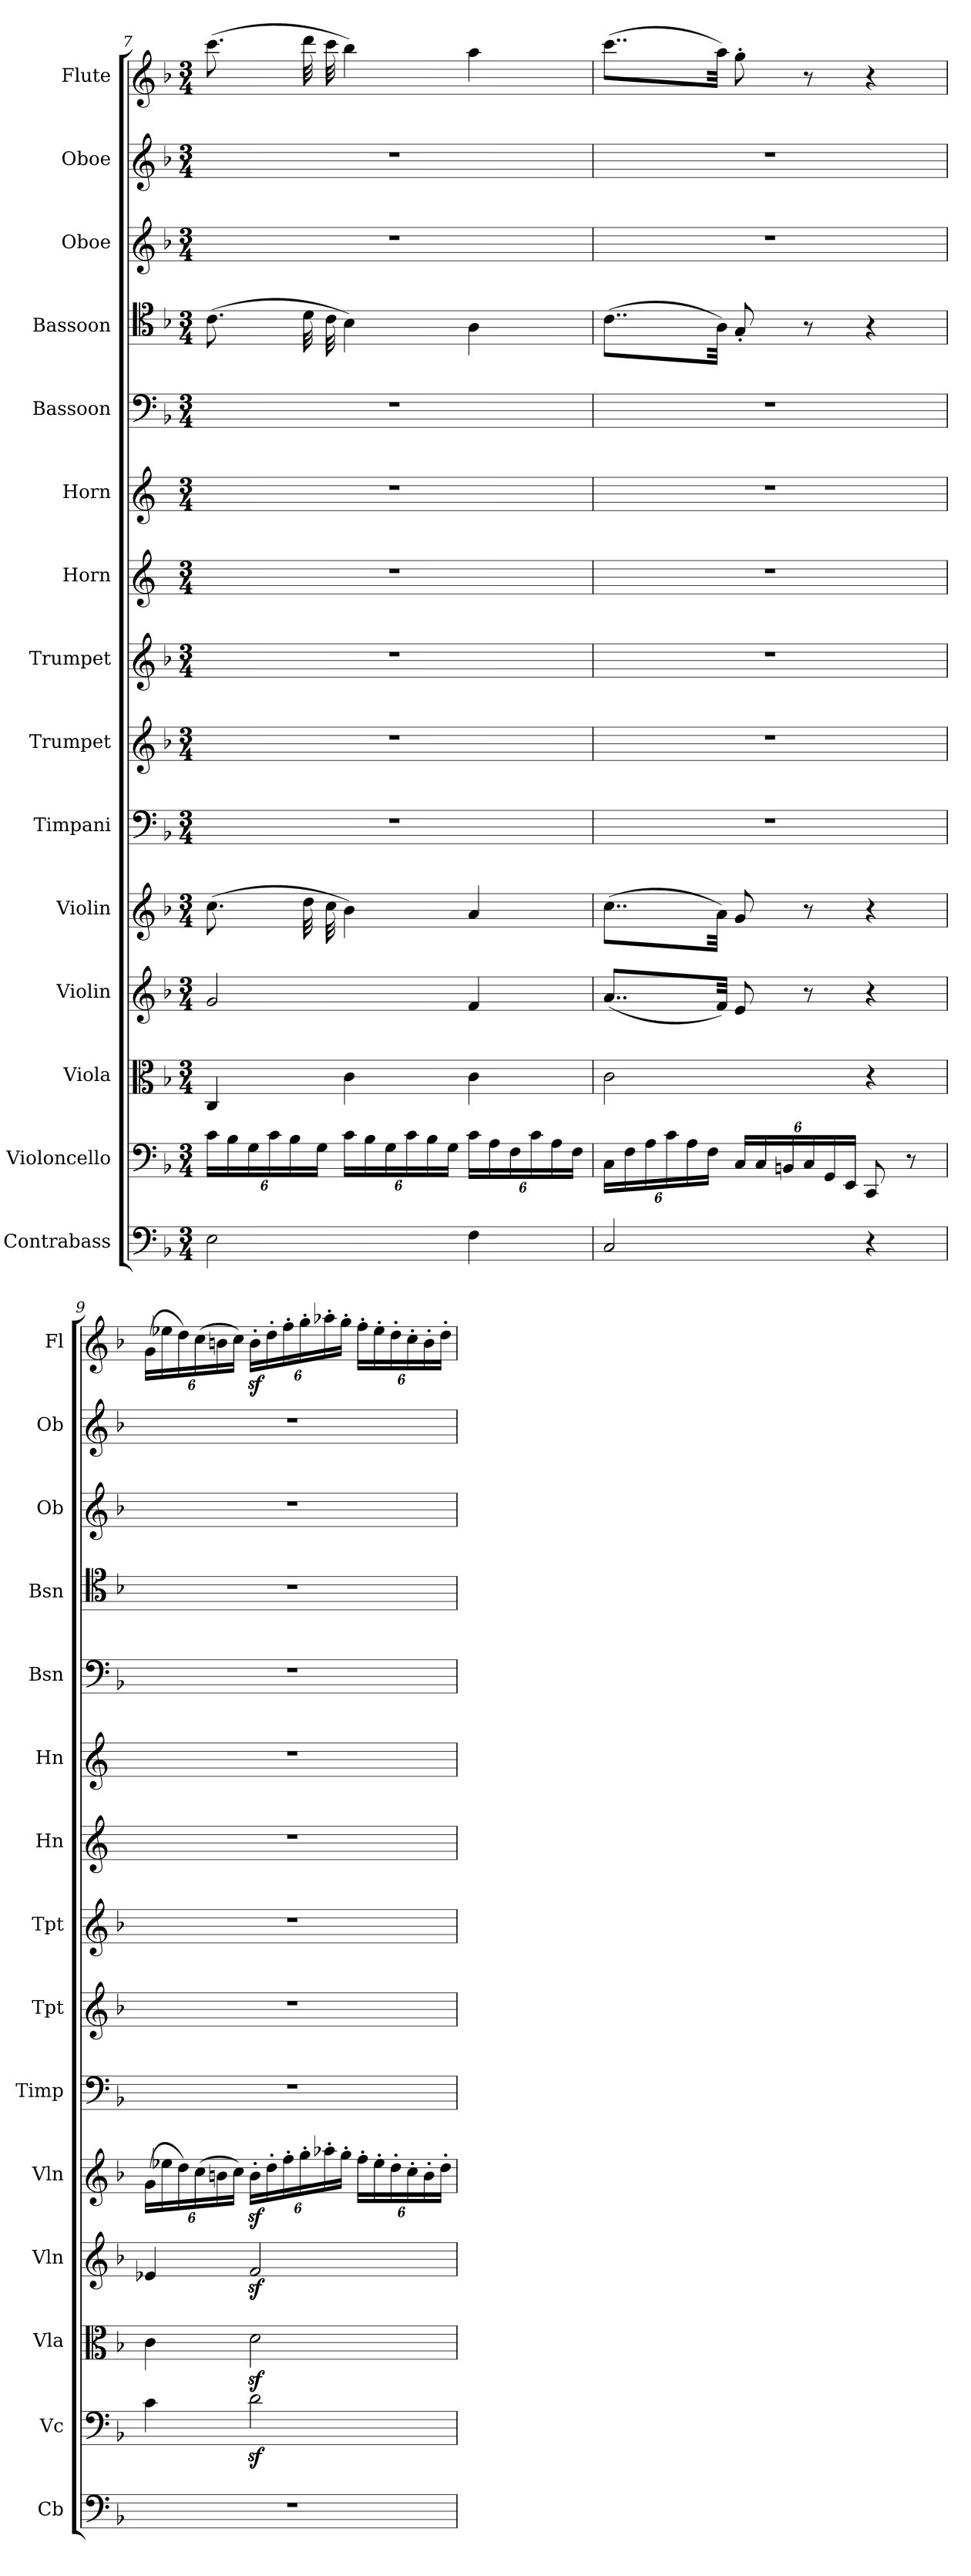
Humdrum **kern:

**kern	**kern	**kern	**kern	**kern	**kern	**kern	**kern	**kern	**kern	**kern	**kern	**kern	**kern	**kern
*part15	*part14	*part13	*part12	*part11	*part10	*part9	*part8	*part7	*part6	*part5	*part4	*part3	*part2	*part1
*staff15	*staff14	*staff13	*staff12	*staff11	*staff10	*staff9	*staff8	*staff7	*staff6	*staff5	*staff4	*staff3	*staff2	*staff1
*I"Contrabass	*I"Violoncello	*I"Viola	*I"Violin	*I"Violin	*I"Timpani	*I"Trumpet	*I"Trumpet	*I"Horn	*I"Horn	*I"Bassoon	*I"Bassoon	*I"Oboe	*I"Oboe	*I"Flute
*I'Cb	*I'Vc	*I'Vla	*I'Vln	*I'Vln	*I'Timp	*I'Tpt	*I'Tpt	*I'Hn	*I'Hn	*I'Bsn	*I'Bsn	*I'Ob	*I'Ob	*I'Fl
*clefF4	*clefF4	*clefC3	*clefG2	*clefG2	*clefF4	*clefG2	*clefG2	*clefG2	*clefG2	*clefF4	*clefC4	*clefG2	*clefG2	*clefG2
*k[b-]	*k[b-]	*k[b-]	*k[b-]	*k[b-]	*k[b-]	*k[b-]	*k[b-]	*k[]	*k[]	*k[b-]	*k[b-]	*k[b-]	*k[b-]	*k[b-]
*M3/4	*M3/4	*M3/4	*M3/4	*M3/4	*M3/4	*M3/4	*M3/4	*M3/4	*M3/4	*M3/4	*M3/4	*M3/4	*M3/4	*M3/4
=7	=7	=7	=7	=7	=7	=7	=7	=7	=7	=7	=7	=7	=7	=7
2E\	24c\LL	4C/	2g/	(8.cc\	2.r	2.r	2.r	2.r	2.r	2.r	(8.c\	2.r	2.r	(8.ccc\
.	24B-\	.	.	.	.	.	.	.	.	.	.	.	.	.
.	24G\	.	.	.	.	.	.	.	.	.	.	.	.	.
.	24c\	.	.	.	.	.	.	.	.	.	.	.	.	.
.	24B-\	.	.	.	.	.	.	.	.	.	.	.	.	.
.	.	.	.	32dd\	.	.	.	.	.	.	32d\	.	.	32ddd\
.	24G\JJ	.	.	.	.	.	.	.	.	.	.	.	.	.
.	.	.	.	32cc\	.	.	.	.	.	.	32c\	.	.	32ccc\
.	24c\LL	4c\	.	4b-\)	.	.	.	.	.	.	4B-\)	.	.	4bb-\)
.	24B-\	.	.	.	.	.	.	.	.	.	.	.	.	.
.	24G\	.	.	.	.	.	.	.	.	.	.	.	.	.
.	24c\	.	.	.	.	.	.	.	.	.	.	.	.	.
.	24B-\	.	.	.	.	.	.	.	.	.	.	.	.	.
.	24G\JJ	.	.	.	.	.	.	.	.	.	.	.	.	.
4F\	24c\LL	4c\	4f/	4a/	.	.	.	.	.	.	4A\	.	.	4aa\
.	24A\	.	.	.	.	.	.	.	.	.	.	.	.	.
.	24F\	.	.	.	.	.	.	.	.	.	.	.	.	.
.	24c\	.	.	.	.	.	.	.	.	.	.	.	.	.
.	24A\	.	.	.	.	.	.	.	.	.	.	.	.	.
.	24F\JJ	.	.	.	.	.	.	.	.	.	.	.	.	.
=8	=8	=8	=8	=8	=8	=8	=8	=8	=8	=8	=8	=8	=8	=8
2C/	24C\LL	2c\	(8..a/L	(8..cc\L	2.r	2.r	2.r	2.r	2.r	2.r	(8..c\L	2.r	2.r	(8..ccc\L
.	24F\	.	.	.	.	.	.	.	.	.	.	.	.	.
.	24A\	.	.	.	.	.	.	.	.	.	.	.	.	.
.	24c\	.	.	.	.	.	.	.	.	.	.	.	.	.
.	24A\	.	.	.	.	.	.	.	.	.	.	.	.	.
.	24F\JJ	.	.	.	.	.	.	.	.	.	.	.	.	.
.	.	.	32f/Jkk)	32a\Jkk)	.	.	.	.	.	.	32A\Jkk)	.	.	32aa\Jkk)
.	24C/LL	.	8e/	8g/	.	.	.	.	.	.	8G'/	.	.	8gg'\
.	24C/	.	.	.	.	.	.	.	.	.	.	.	.	.
.	24BBn/	.	.	.	.	.	.	.	.	.	.	.	.	.
.	24C/	.	8r	8r	.	.	.	.	.	.	8r	.	.	8r
.	24GG/	.	.	.	.	.	.	.	.	.	.	.	.	.
.	24EE/JJ	.	.	.	.	.	.	.	.	.	.	.	.	.
4r	8CC/	4r	4r	4r	.	.	.	.	.	.	4r	.	.	4r
.	8r	.	.	.	.	.	.	.	.	.	.	.	.	.
=9	=9	=9	=9	=9	=9	=9	=9	=9	=9	=9	=9	=9	=9	=9
2.r	4c\	4c\	4e-X/	(24g\LL	2.r	2.r	2.r	2.r	2.r	2.r	2.r	2.r	2.r	(24g\LL
.	.	.	.	24ee-X\	.	.	.	.	.	.	.	.	.	24ee-X\
.	.	.	.	24dd\)	.	.	.	.	.	.	.	.	.	24dd\)
.	.	.	.	(24cc\	.	.	.	.	.	.	.	.	.	(24cc\
.	.	.	.	24bn\	.	.	.	.	.	.	.	.	.	24bn\
.	.	.	.	24cc\JJ)	.	.	.	.	.	.	.	.	.	24cc\JJ)
.	2dz\	2dz\	2fz/	24bz'\LL	.	.	.	.	.	.	.	.	.	24bz'\LL
.	.	.	.	24dd'\	.	.	.	.	.	.	.	.	.	24dd'\
.	.	.	.	24ff'\	.	.	.	.	.	.	.	.	.	24ff'\
.	.	.	.	24gg'\	.	.	.	.	.	.	.	.	.	24gg'\
.	.	.	.	24aa-X'\	.	.	.	.	.	.	.	.	.	24aa-X'\
.	.	.	.	24gg'\JJ	.	.	.	.	.	.	.	.	.	24gg'\JJ
.	.	.	.	24ff'\LL	.	.	.	.	.	.	.	.	.	24ff'\LL
.	.	.	.	24ee-'\	.	.	.	.	.	.	.	.	.	24ee-'\
.	.	.	.	24dd'\	.	.	.	.	.	.	.	.	.	24dd'\
.	.	.	.	24cc'\	.	.	.	.	.	.	.	.	.	24cc'\
.	.	.	.	24b'\	.	.	.	.	.	.	.	.	.	24b'\
.	.	.	.	24dd'\JJ	.	.	.	.	.	.	.	.	.	24dd'\JJ
=	=	=	=	=	=	=	=	=	=	=	=	=	=	=
*-	*-	*-	*-	*-	*-	*-	*-	*-	*-	*-	*-	*-	*-	*-
